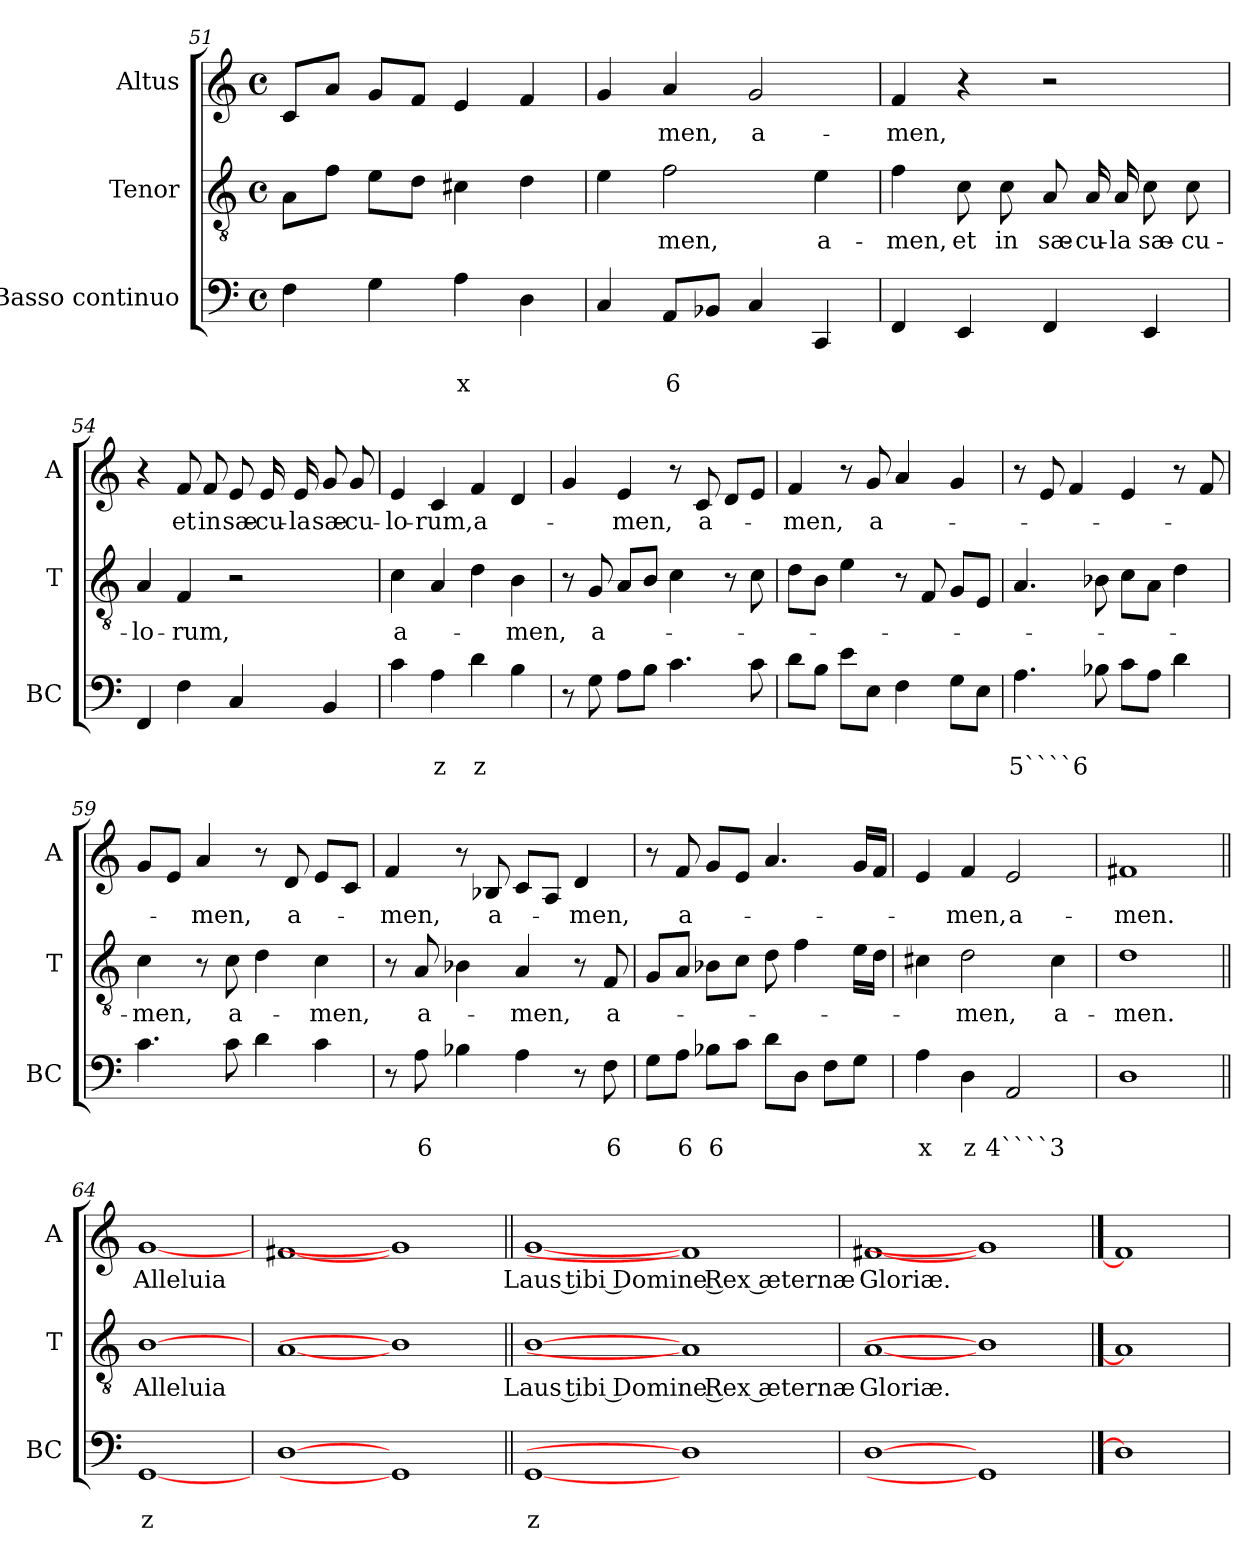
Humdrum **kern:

**kern	**text	**text	**kern	**text	**kern	**text
*part3	*part3	*part3	*part2	*part2	*part1	*part1
*staff3	*staff3	*staff3	*staff2	*staff2	*staff1	*staff1
*I"Basso continuo	*	*	*I"Tenor	*	*I"Altus	*
*I'BC	*	*	*I'T	*	*I'A	*
*clefF4	*	*	*clefGv2	*	*clefG2	*
*k[]	*	*	*k[]	*	*k[]	*
*C:	*	*	*C:	*	*C:	*
*M4/4	*	*	*M4/4	*	*M4/4	*
*met(c)	*	*	*met(c)	*	*met(c)	*
=51	=51	=51	=51	=51	=51	=51
4F\	.	.	8A\L	.	8c/L	.
.	.	.	8f\J	.	8a/J	.
4G\	.	.	8e\L	.	8g/L	.
.	.	.	8d\J	.	8f/J	.
!	!	!LO:LY:b	!	!	!	!
4A\	.	x	4c#X\	.	4e/	.
4D\	.	.	4d\	.	4f/	.
!!LO:LB:g=z
=52	=52	=52	=52	=52	=52	=52
4C/	.	.	4e\	.	4g/	.
!	!	!LO:LY:b	!	!LO:LY:b	!	!LO:LY:b
8AA/L	.	6	2f\	-men,	4a/	-men,
8BB-X/J	.	.	.	.	.	.
!	!	!	!	!	!	!LO:LY:b
4C/	.	.	.	.	2g/	a-
!	!	!	!	!LO:LY:b	!	!
4CC/	.	.	4e\	a-	.	.
=53	=53	=53	=53	=53	=53	=53
!	!	!	!	!LO:LY:b	!	!LO:LY:b
4FF/	.	.	4f\	-men,	4f/	-men,
!	!	!	!	!LO:LY:b	!	!
4EE/	.	.	8c\	et	4r	.
!	!	!	!	!LO:LY:b	!	!
.	.	.	8c\	in	.	.
!	!	!	!	!LO:LY:b	!	!
4FF/	.	.	8A/	sæ-	2r	.
!	!	!	!	!LO:LY:b	!	!
.	.	.	16A/	-cu-	.	.
!	!	!	!	!LO:LY:b	!	!
.	.	.	16A/	-la	.	.
!	!	!	!	!LO:LY:b	!	!
4EE/	.	.	8c\	sæ-	.	.
!	!	!	!	!LO:LY:b	!	!
.	.	.	8c\	-cu-	.	.
=54	=54	=54	=54	=54	=54	=54
!	!	!	!	!LO:LY:b	!	!
4FF/	.	.	4A/	-lo-	4r	.
!	!	!	!	!LO:LY:b	!	!LO:LY:b
4F\	.	.	4F/	-rum,	8f/	et
!	!	!	!	!	!	!LO:LY:b
.	.	.	.	.	8f/	in
!	!	!	!	!	!	!LO:LY:b
4C/	.	.	2r	.	8e/	sæ-
!	!	!	!	!	!	!LO:LY:b
.	.	.	.	.	16e/	-cu-
!	!	!	!	!	!	!LO:LY:b
.	.	.	.	.	16e/	-la
!	!	!	!	!	!	!LO:LY:b
4BB/	.	.	.	.	8g/	sæ-
!	!	!	!	!	!	!LO:LY:b
.	.	.	.	.	8g/	-cu-
=55	=55	=55	=55	=55	=55	=55
!	!	!	!	!LO:LY:b	!	!LO:LY:b
4c\	.	.	4c\	a-	4e/	-lo-
!	!	!LO:LY:b	!	!	!	!LO:LY:b
4A\	.	z	4A/	.	4c/	-rum,
!	!	!LO:LY:b	!	!	!	!LO:LY:b
4d\	.	z	4d\	.	4f/	a-
!	!	!	!	!LO:LY:b	!	!
4B\	.	.	4B\	-men,	4d/	.
!!LO:LB:g=z
=56	=56	=56	=56	=56	=56	=56
8r	.	.	8r	.	4g/	.
!	!	!	!	!LO:LY:b	!	!
8G\	.	.	8G/	a-	.	.
!	!	!	!	!	!	!LO:LY:b
8A\L	.	.	8A/L	.	4e/	-men,
8B\J	.	.	8B/J	.	.	.
4.c\	.	.	4c\	.	8r	.
!	!	!	!	!	!	!LO:LY:b
.	.	.	.	.	8c/	a-
.	.	.	8r	.	8d/L	.
8c\	.	.	8c\	.	8e/J	.
=57	=57	=57	=57	=57	=57	=57
!	!	!	!	!	!	!LO:LY:b
8d\L	.	.	8d\L	.	4f/	-men,
8B\J	.	.	8B\J	.	.	.
8e\L	.	.	4e\	.	8r	.
!	!	!	!	!	!	!LO:LY:b
8E\J	.	.	.	.	8g/	a-
4F\	.	.	8r	.	4a/	.
.	.	.	8F/	.	.	.
8G\L	.	.	8G/L	.	4g/	.
8E\J	.	.	8E/J	.	.	.
=58	=58	=58	=58	=58	=58	=58
!	!	!LO:LY:b	!	!	!	!
4.A\	.	5````6	4.A/	.	8r	.
.	.	.	.	.	8e/	.
.	.	.	.	.	4f/	.
8B-X\	.	.	8B-X\	.	.	.
8c\L	.	.	8c\L	.	4e/	.
8A\J	.	.	8A\J	.	.	.
4d\	.	.	4d\	.	8r	.
.	.	.	.	.	8f/	.
=59	=59	=59	=59	=59	=59	=59
!	!	!	!	!LO:LY:b	!	!
4.c\	.	.	4c\	-men,	8g/L	.
.	.	.	.	.	8e/J	.
!	!	!	!	!	!	!LO:LY:b
.	.	.	8r	.	4a/	-men,
!	!	!	!	!LO:LY:b	!	!
8c\	.	.	8c\	a-	.	.
4d\	.	.	4d\	.	8r	.
!	!	!	!	!	!	!LO:LY:b
.	.	.	.	.	8d/	a-
!	!	!	!	!LO:LY:b	!	!
4c\	.	.	4c\	-men,	8e/L	.
.	.	.	.	.	8c/J	.
!!LO:PB:g=z
=60	=60	=60	=60	=60	=60	=60
!	!	!	!	!	!	!LO:LY:b
8r	.	.	8r	.	4f/	-men,
!	!	!LO:LY:b	!	!LO:LY:b	!	!
8A\	.	6	8A/	a-	.	.
4B-X\	.	.	4B-X\	.	8r	.
!	!	!	!	!	!	!LO:LY:b
.	.	.	.	.	8B-X/	a-
!	!	!	!	!LO:LY:b	!	!
4A\	.	.	4A/	-men,	8c/L	.
.	.	.	.	.	8A/J	.
!	!	!	!	!	!	!LO:LY:b
8r	.	.	8r	.	4d/	-men,
!	!	!LO:LY:b	!	!LO:LY:b	!	!
8F\	.	6	8F/	a-	.	.
=61	=61	=61	=61	=61	=61	=61
8G\L	.	.	8G/L	.	8r	.
!	!	!LO:LY:b	!	!	!	!LO:LY:b
8A\J	.	6	8A/J	.	8f/	a-
!	!	!LO:LY:b	!	!	!	!
8B-X\L	.	6	8B-X\L	.	8g/L	.
8c\J	.	.	8c\J	.	8e/J	.
8d\L	.	.	8d\	.	4.a/	.
8D\J	.	.	4f\	.	.	.
8F\L	.	.	.	.	.	.
8G\J	.	.	16e\LL	.	16g/LL	.
.	.	.	16d\JJ	.	16f/JJ	.
=62	=62	=62	=62	=62	=62	=62
!	!	!LO:LY:b	!	!	!	!
4A\	.	x	4c#X\	.	4e/	.
!	!	!LO:LY:b	!	!LO:LY:b	!	!LO:LY:b
4D\	.	z	2d\	-men,	4f/	-men,
!	!	!LO:LY:b	!	!	!	!LO:LY:b
2AA/	.	4````3	.	.	2e/	a-
!	!	!	!	!LO:LY:b	!	!
.	.	.	4c#\	a-	.	.
=63	=63	=63	=63	=63	=63	=63
!	!	!	!	!LO:LY:b	!	!LO:LY:b
1D	.	.	1d	-men.	1f#X	-men.
!!LO:LB:g=z
=64||	=64||	=64||	=64||	=64||	=64||	=64||
!	!	!LO:LY:b	!	!LO:LY:b	!	!LO:LY:b
[1GG	.	z	[1B	Alleluia	[1g	Alleluia
=65	=65	=65	=65	=65	=65	=65
[1D	.	.	[1A	.	[1f#X	.
1GG]	.	.	1B]	.	1g]	.
=66||	=66||	=66||	=66||	=66||	=66||	=66||
!	!	!LO:LY:b	!	!LO:LY:b	!	!LO:LY:b
[1GG	.	z	[1B	Laus tibi Domine Rex æternæ	[1g	Laus tibi Domine Rex æternæ
1D]	.	.	1A]	.	1f#]	.
=67	=67	=67	=67	=67	=67	=67
!	!	!	!	!LO:LY:b	!	!LO:LY:b
[1D	.	.	[1A	Gloriæ.	[1f#X	Gloriæ.
1GG]	.	.	1B]	.	1g]	.
==68	==68	==68	==68	==68	==68	==68
1D]	.	.	1A]	.	1f#]	.
=	=	=	=	=	=	=
*-	*-	*-	*-	*-	*-	*-
